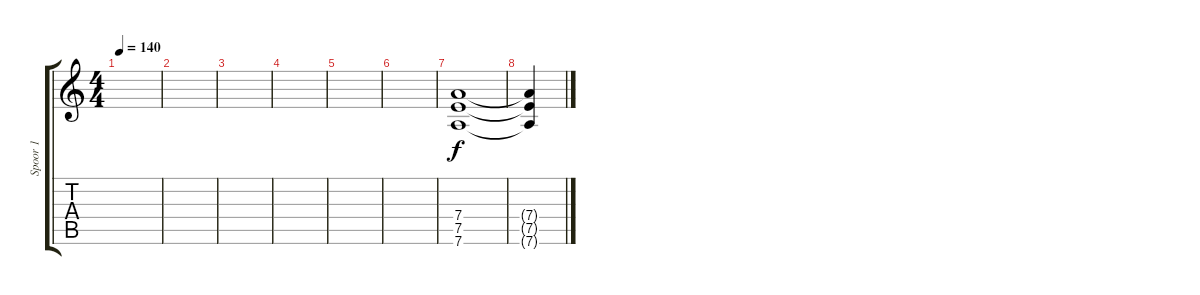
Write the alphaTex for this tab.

\track ("Spoor 1" "Spoor 1") {instrument distortionguitar}
\staff {score tabs}
\tuning (E4 B3 G3 D3 A2 D2) {hide}
\ts (4 4)
\tempo 140
\clef g2
\ks c
|
|
|
|
|
|
(7.4 7.5 7.6).1 |
(7.4{t} 7.5{t} 7.6{t}).4
